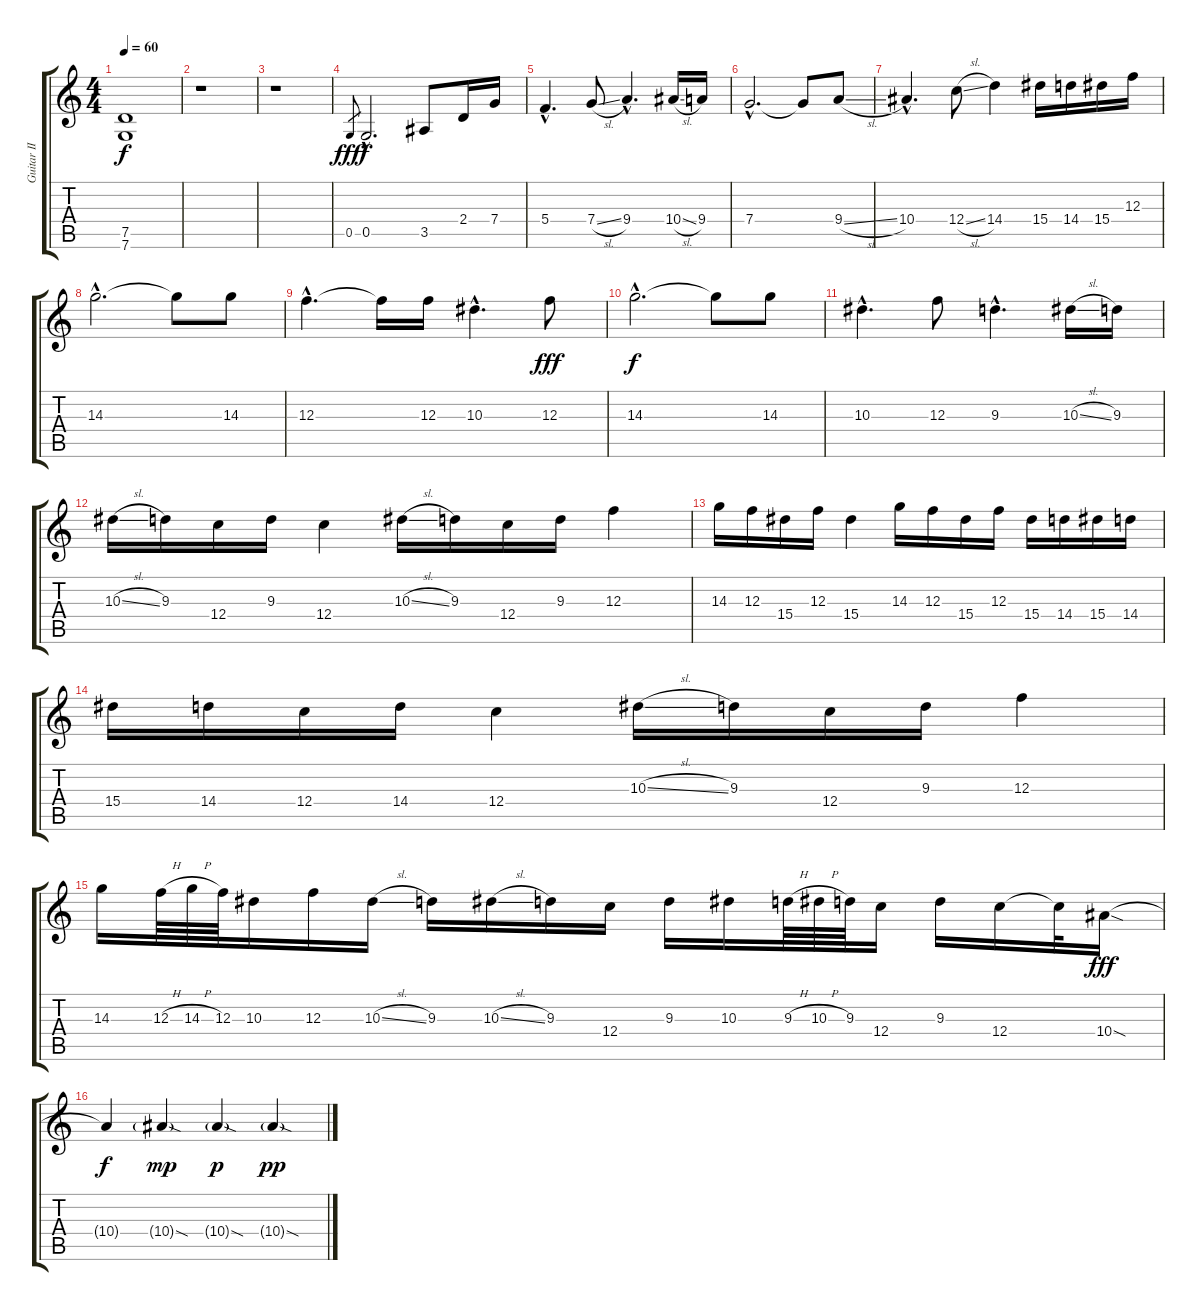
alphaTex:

\track ("Guitar II" "Guitar II") {instrument distortionguitar}
\staff {score tabs}
\tuning (D4 A3 F3 C3 G2 C2) {hide}
\ts (4 4)
\tempo 60
\clef g2
\ks c
(7.5{t} 7.6{t}).1{dy f} |
r.1{volume 16 balance 12} |
r.1 |
0.5.8{gr dy fff} 0.5{hac}.2{d dy f} 3.5.8 2.4.16 7.4.16 |
5.4{hac}.4{d} 7.4{sl}.8 9.4{hac}.4{d} 10.4{sl}.16 9.4.16 |
7.4{hac}.2{d} 7.4{t}.8 9.4{sl}.8 |
10.4{hac}.4{d} 12.4{sl}.8 14.4.4 15.4.16 14.4.16 15.4.16 12.3.16 |
14.3{hac}.2{d} 14.3{t}.8 14.3.8 |
12.3{hac}.4{d} 12.3{t}.16 12.3.16 10.3{hac}.4{d} 12.3.8{dy fff} |
14.3{hac}.2{d dy f} 14.3{t}.8 14.3.8 |
10.3{hac}.4{d} 12.3.8 9.3{hac}.4{d} 10.3{sl}.16 9.3.16 |
10.3{sl}.16 9.3.16 12.4.16 9.3.16 12.4.4 10.3{sl}.16 9.3.16 12.4.16 9.3.16 12.3.4 |
14.3.16 12.3.16 15.4.16 12.3.16 15.4.4 14.3.16 12.3.16 15.4.16 12.3.16 15.4.16 14.4.16 15.4.16 14.4.16 |
15.4.16 14.4.16 12.4.16 14.4.16 12.4.4 10.3{sl}.16 9.3.16 12.4.16 9.3.16 12.3.4 |
14.3.16 12.3{h}.64 14.3{h}.64 12.3.64 10.3.16 12.3.16 10.3{sl}.16 9.3.16 10.3{sl}.16 9.3.16 12.4.16 9.3.16 10.3.16 9.3{h}.64 10.3{h}.64 9.3.64 12.4.16 9.3.16 12.4.16 12.4{t}.32 10.4{sod}.16{dy fff} |
10.4{t}.4{dy f} 10.4{sod g}.4{dy mp} 10.4{sod g}.4{dy p} 10.4{sod g}.4{dy pp}
